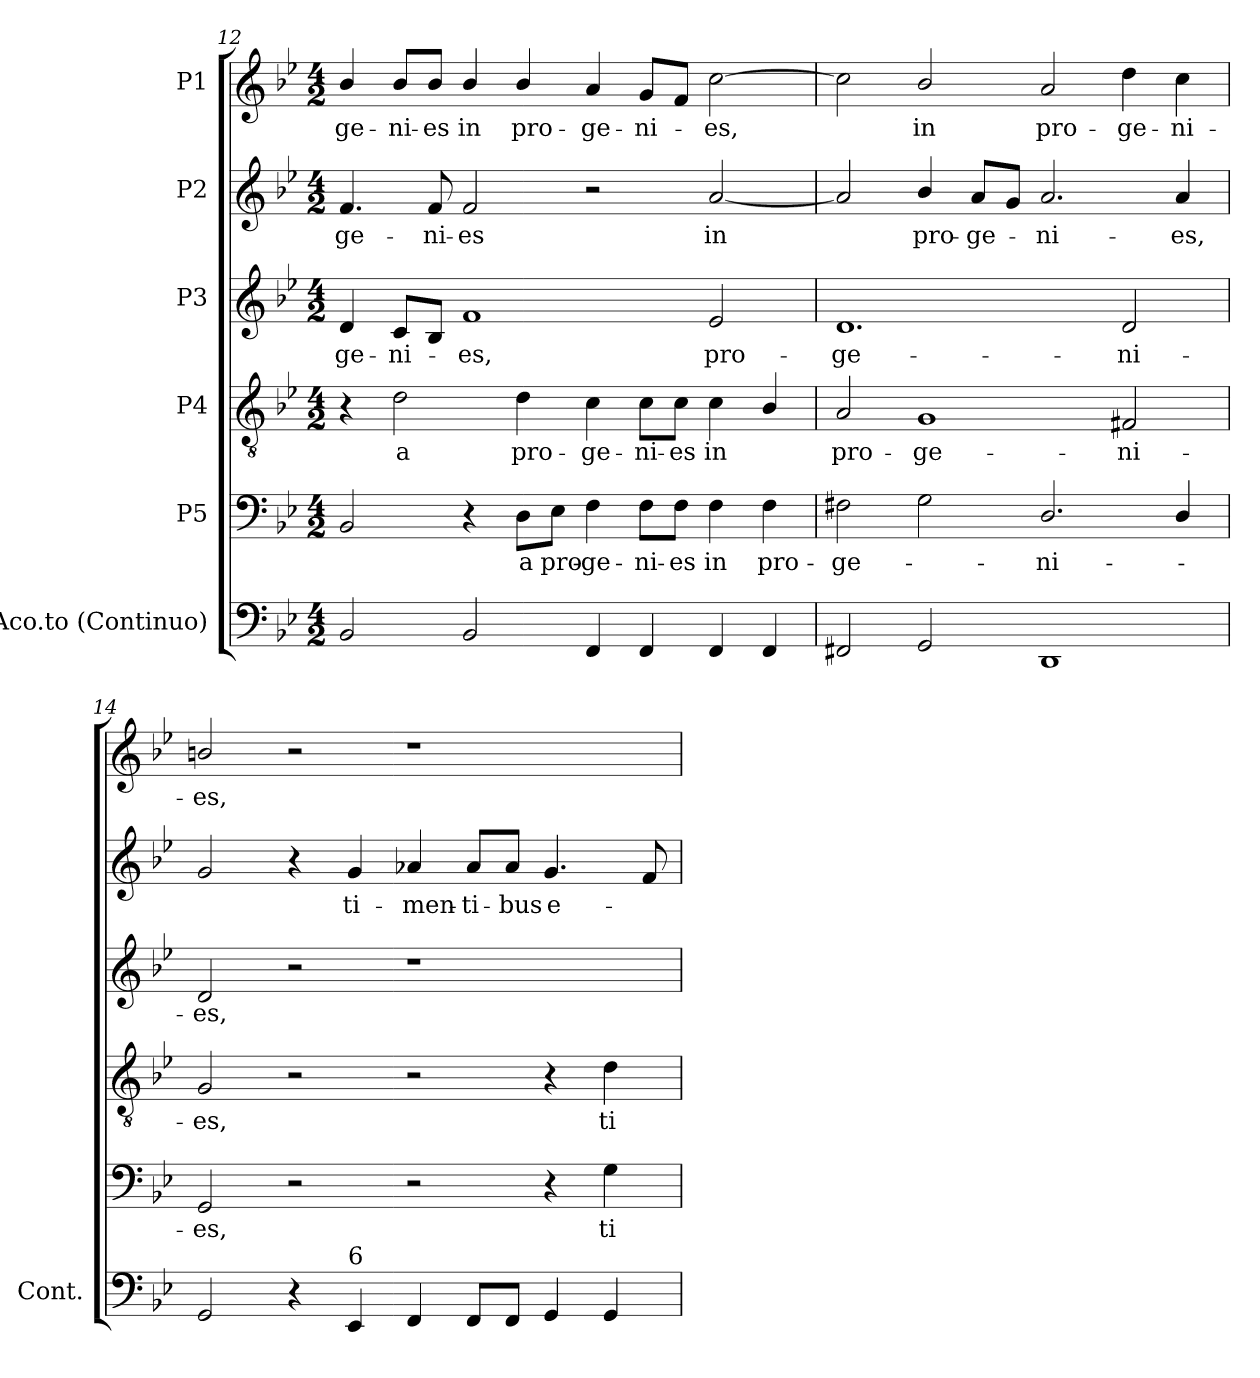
**kern	**kern	**text	**kern	**text	**kern	**text	**kern	**text	**kern	**text
*part6	*part5	*part5	*part4	*part4	*part3	*part3	*part2	*part2	*part1	*part1
*staff6	*staff5	*staff5	*staff4	*staff4	*staff3	*staff3	*staff2	*staff2	*staff1	*staff1
*I"Aco.to (Continuo)	*I"P5	*	*I"P4	*	*I"P3	*	*I"P2	*	*I"P1	*
*I'Cont.	*	*	*	*	*	*	*	*	*	*
*clefF4	*clefF4	*	*clefGv2	*	*clefG2	*	*clefG2	*	*clefG2	*
*	*	*	*ITrd7c12	*	*	*	*	*	*	*
*k[b-e-]	*k[b-e-]	*	*k[b-e-]	*	*k[b-e-]	*	*k[b-e-]	*	*k[b-e-]	*
*B-:	*B-:	*	*B-:	*	*B-:	*	*B-:	*	*B-:	*
*M4/2	*M4/2	*	*M4/2	*	*M4/2	*	*M4/2	*	*M4/2	*
=12	=12	=12	=12	=12	=12	=12	=12	=12	=12	=12
!	!	!	!	!	!	!LO:LY:b:color=#000000	!	!	!	!
!	!	!	!	!	!	!	!	!LO:LY:b:color=#000000	!	!
!	!	!	!	!	!	!	!	!	!	!LO:LY:b:color=#000000
2BB-i/	2BB-i/	.	4r	.	4di/	-ge-	4.fi/	-ge-	4b-i/	-ge-
!	!	!	!	!LO:LY:b:color=#000000	!	!	!	!	!	!
!	!	!	!	!	!	!LO:LY:b:color=#000000	!	!	!	!
!	!	!	!	!	!	!	!	!	!	!LO:LY:b:color=#000000
.	.	.	2Di\	a	8ci/L	-ni-	.	.	8b-i/L	-ni-
!	!	!	!	!	!	!	!	!LO:LY:b:color=#000000	!	!
!	!	!	!	!	!	!	!	!	!	!LO:LY:b:color=#000000
.	.	.	.	.	8B-i/J	.	8fi/	-ni-	8b-i/J	-es
!	!	!	!	!	!	!LO:LY:b:color=#000000	!	!	!	!
!	!	!	!	!	!	!	!	!LO:LY:b:color=#000000	!	!
!	!	!	!	!	!	!	!	!	!	!LO:LY:b:color=#000000
2BB-i/	4r	.	.	.	1fi	-es,	2fi/	-es	4b-i/	in
!	!	!LO:LY:b:color=#000000	!	!	!	!	!	!	!	!
!	!	!	!	!LO:LY:b:color=#000000	!	!	!	!	!	!
!	!	!	!	!	!	!	!	!	!	!LO:LY:b:color=#000000
.	8Di\L	a	4Di\	pro-	.	.	.	.	4b-i/	pro-
!	!	!LO:LY:b:color=#000000	!	!	!	!	!	!	!	!
.	8E-i\J	pro-	.	.	.	.	.	.	.	.
!	!	!LO:LY:b:color=#000000	!	!	!	!	!	!	!	!
!	!	!	!	!LO:LY:b:color=#000000	!	!	!	!	!	!
!	!	!	!	!	!	!	!	!	!	!LO:LY:b:color=#000000
4FFi/	4Fi\	-ge-	4Ci\	-ge-	.	.	2r	.	4ai/	-ge-
!	!	!LO:LY:b:color=#000000	!	!	!	!	!	!	!	!
!	!	!	!	!LO:LY:b:color=#000000	!	!	!	!	!	!
!	!	!	!	!	!	!	!	!	!	!LO:LY:b:color=#000000
4FFi/	8Fi\L	-ni-	8Ci\L	-ni-	.	.	.	.	8gi/L	-ni-
!	!	!LO:LY:b:color=#000000	!	!	!	!	!	!	!	!
!	!	!	!	!LO:LY:b:color=#000000	!	!	!	!	!	!
.	8Fi\J	-es	8Ci\J	-es	.	.	.	.	8fi/J	.
!	!	!LO:LY:b:color=#000000	!	!	!	!	!	!	!	!
!	!	!	!	!LO:LY:b:color=#000000	!	!	!	!	!	!
!	!	!	!	!	!	!LO:LY:b:color=#000000	!	!	!	!
!	!	!	!	!	!	!	!	!LO:LY:b:color=#000000	!	!
!	!	!	!	!	!	!	!	!	!	!LO:LY:b:color=#000000
4FFi/	4Fi\	in	4Ci\	in	2e-i/	pro-	[2ai/	in	[2cci\	-es,
!	!	!LO:LY:b:color=#000000	!	!	!	!	!	!	!	!
4FFi/	4Fi\	pro-	4BB-i/	.	.	.	.	.	.	.
!!LO:PB:g=z
=13	=13	=13	=13	=13	=13	=13	=13	=13	=13	=13
!	!	!LO:LY:b:color=#000000	!	!	!	!	!	!	!	!
!	!	!	!	!LO:LY:b:color=#000000	!	!	!	!	!	!
!	!	!	!	!	!	!LO:LY:b:color=#000000	!	!	!	!
2FF#Xi/	2F#Xi\	-ge-	2AAi/	pro-	1.di	-ge-	2ai/]	.	2cci\]	.
!	!	!	!	!LO:LY:b:color=#000000	!	!	!	!	!	!
!	!	!	!	!	!	!	!	!LO:LY:b:color=#000000	!	!
!	!	!	!	!	!	!	!	!	!	!LO:LY:b:color=#000000
2GGi/	2Gi\	.	1GGi	-ge-	.	.	4b-i/	pro-	2b-i/	in
!	!	!	!	!	!	!	!	!LO:LY:b:color=#000000	!	!
.	.	.	.	.	.	.	8ai/L	-ge-	.	.
.	.	.	.	.	.	.	8gi/J	.	.	.
!	!	!LO:LY:b:color=#000000	!	!	!	!	!	!	!	!
!	!	!	!	!	!	!	!	!LO:LY:b:color=#000000	!	!
!	!	!	!	!	!	!	!	!	!	!LO:LY:b:color=#000000
1DDi	2.Di/	-ni-	.	.	.	.	2.ai/	-ni-	2ai/	pro-
!	!	!	!	!LO:LY:b:color=#000000	!	!	!	!	!	!
!	!	!	!	!	!	!LO:LY:b:color=#000000	!	!	!	!
!	!	!	!	!	!	!	!	!	!	!LO:LY:b:color=#000000
.	.	.	2FF#Xi/	-ni-	2di/	-ni-	.	.	4ddi\	-ge-
!	!	!	!	!	!	!	!	!LO:LY:b:color=#000000	!	!
!	!	!	!	!	!	!	!	!	!	!LO:LY:b:color=#000000
.	4Di/	.	.	.	.	.	4ai/	-es,	4cci\	-ni-
=14	=14	=14	=14	=14	=14	=14	=14	=14	=14	=14
!	!	!LO:LY:b:color=#000000	!	!	!	!	!	!	!	!
!	!	!	!	!LO:LY:b:color=#000000	!	!	!	!	!	!
!	!	!	!	!	!	!LO:LY:b:color=#000000	!	!	!	!
!	!	!	!	!	!	!	!	!	!	!LO:LY:b:color=#000000
2GGi/	2GGi/	-es,	2GGi/	-es,	2di/	-es,	2gi/	.	2bni/	-es,
4r	2r	.	2r	.	2r	.	4r	.	2r	.
!LO:TX:a:t=6	!	!	!	!	!	!	!	!	!	!
!	!	!	!	!	!	!	!	!LO:LY:b:color=#000000	!	!
4EE-i/	.	.	.	.	.	.	4gi/	ti-	.	.
!	!	!	!	!	!	!	!	!LO:LY:b:color=#000000	!	!
4FFi/	2r	.	2r	.	1r	.	4a-Xi/	-men-	1r	.
!	!	!	!	!	!	!	!	!LO:LY:b:color=#000000	!	!
8FFi/L	.	.	.	.	.	.	8a-i/L	-ti-	.	.
!	!	!	!	!	!	!	!	!LO:LY:b:color=#000000	!	!
8FFi/J	.	.	.	.	.	.	8a-i/J	-bus	.	.
!	!	!	!	!	!	!	!	!LO:LY:b:color=#000000	!	!
4GGi/	4r	.	4r	.	.	.	4.gi/	e-	.	.
!	!	!LO:LY:b:color=#000000	!	!	!	!	!	!	!	!
!	!	!	!	!LO:LY:b:color=#000000	!	!	!	!	!	!
4GGi/	4Gi\	ti-	4Di\	ti-	.	.	.	.	.	.
.	.	.	.	.	.	.	8fi/	.	.	.
=	=	=	=	=	=	=	=	=	=	=
*-	*-	*-	*-	*-	*-	*-	*-	*-	*-	*-
